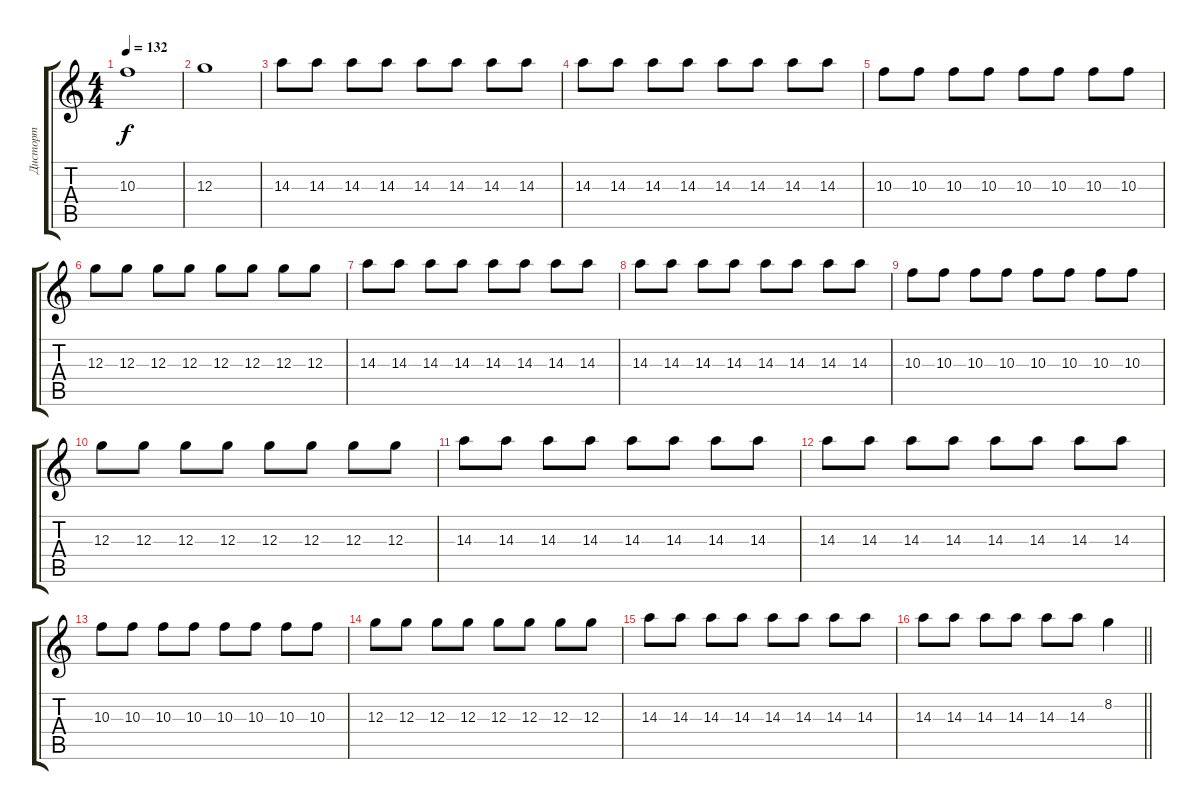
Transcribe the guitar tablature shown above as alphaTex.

\track ("Дисторт" "Дисторт") {instrument distortionguitar}
\staff {score tabs}
\tuning (E4 B3 G3 D3 A2 E2) {hide}
\ts (4 4)
\tempo 132
\clef g2
\ks c
10.3.1{dy f} |
12.3.1 |
14.3.8 14.3.8 14.3.8 14.3.8 14.3.8 14.3.8 14.3.8 14.3.8 |
14.3.8 14.3.8 14.3.8 14.3.8 14.3.8 14.3.8 14.3.8 14.3.8 |
10.3.8 10.3.8 10.3.8 10.3.8 10.3.8 10.3.8 10.3.8 10.3.8 |
12.3.8 12.3.8 12.3.8 12.3.8 12.3.8 12.3.8 12.3.8 12.3.8 |
14.3.8 14.3.8 14.3.8 14.3.8 14.3.8 14.3.8 14.3.8 14.3.8 |
14.3.8 14.3.8 14.3.8 14.3.8 14.3.8 14.3.8 14.3.8 14.3.8 |
10.3.8 10.3.8 10.3.8 10.3.8 10.3.8 10.3.8 10.3.8 10.3.8 |
12.3.8 12.3.8 12.3.8 12.3.8 12.3.8 12.3.8 12.3.8 12.3.8 |
14.3.8 14.3.8 14.3.8 14.3.8 14.3.8 14.3.8 14.3.8 14.3.8 |
14.3.8 14.3.8 14.3.8 14.3.8 14.3.8 14.3.8 14.3.8 14.3.8 |
10.3.8 10.3.8 10.3.8 10.3.8 10.3.8 10.3.8 10.3.8 10.3.8 |
12.3.8 12.3.8 12.3.8 12.3.8 12.3.8 12.3.8 12.3.8 12.3.8 |
14.3.8 14.3.8 14.3.8 14.3.8 14.3.8 14.3.8 14.3.8 14.3.8 |
\barLineRight lightlight
14.3.8 14.3.8 14.3.8 14.3.8 14.3.8 14.3.8 8.2.4
